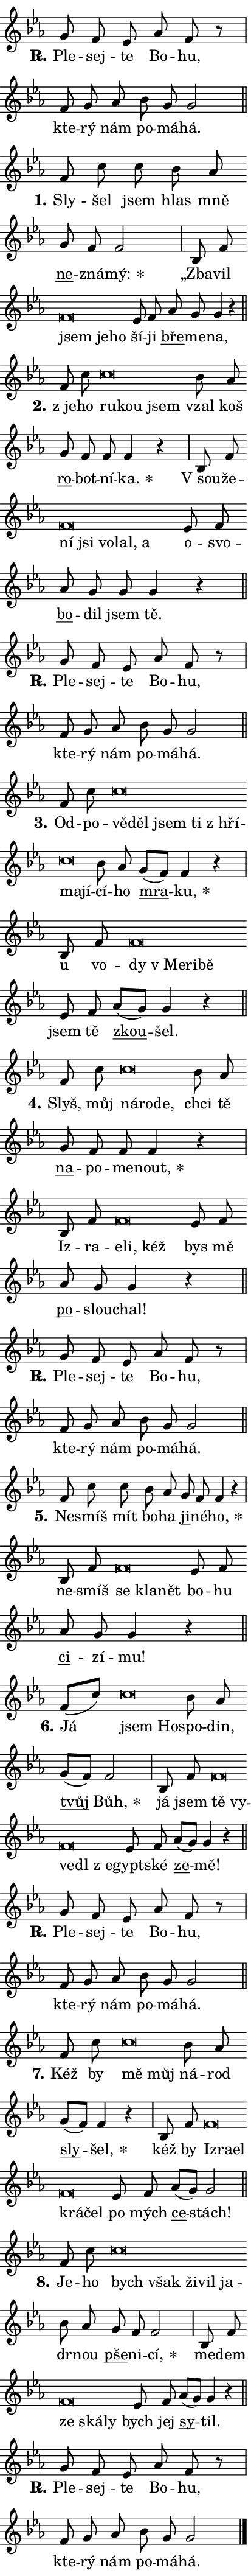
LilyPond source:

\version "2.24.0"
\header { tagline = "" }
\paper {
  indent = 0\cm
  top-margin = 0\cm
  right-margin = 0.13\cm % to fit lyric hyphens
  bottom-margin = 0\cm
  left-margin = 0\cm
  paper-width = 7\cm
  page-breaking = #ly:one-page-breaking
  system-system-spacing.basic-distance = #11
  score-system-spacing.basic-distance = #11
  ragged-last = ##f
}


%% Author: Thomas Morley
%% https://lists.gnu.org/archive/html/lilypond-user/2020-05/msg00002.html
#(define (line-position grob)
"Returns position of @var[grob} in current system:
   @code{'start}, if at first time-step
   @code{'end}, if at last time-step
   @code{'middle} otherwise
"
  (let* ((col (ly:item-get-column grob))
         (ln (ly:grob-object col 'left-neighbor))
         (rn (ly:grob-object col 'right-neighbor))
         (col-to-check-left (if (ly:grob? ln) ln col))
         (col-to-check-right (if (ly:grob? rn) rn col))
         (break-dir-left
           (and
             (ly:grob-property col-to-check-left 'non-musical #f)
             (ly:item-break-dir col-to-check-left)))
         (break-dir-right
           (and
             (ly:grob-property col-to-check-right 'non-musical #f)
             (ly:item-break-dir col-to-check-right))))
        (cond ((eqv? 1 break-dir-left) 'start)
              ((eqv? -1 break-dir-right) 'end)
              (else 'middle))))

#(define (tranparent-at-line-position vctor)
  (lambda (grob)
  "Relying on @code{line-position} select the relevant enry from @var{vctor}.
Used to determine transparency,"
    (case (line-position grob)
      ((end) (not (vector-ref vctor 0)))
      ((middle) (not (vector-ref vctor 1)))
      ((start) (not (vector-ref vctor 2))))))

noteHeadBreakVisibility =
#(define-music-function (break-visibility)(vector?)
"Makes @code{NoteHead}s transparent relying on @var{break-visibility}"
#{
  \override NoteHead.transparent =
    #(tranparent-at-line-position break-visibility)
#})

#(define delete-ledgers-for-transparent-note-heads
  (lambda (grob)
    "Reads whether a @code{NoteHead} is transparent.
If so this @code{NoteHead} is removed from @code{'note-heads} from
@var{grob}, which is supposed to be @code{LedgerLineSpanner}.
As a result ledgers are not printed for this @code{NoteHead}"
    (let* ((nhds-array (ly:grob-object grob 'note-heads))
           (nhds-list
             (if (ly:grob-array? nhds-array)
                 (ly:grob-array->list nhds-array)
                 '()))
           ;; Relies on the transparent-property being done before
           ;; Staff.LedgerLineSpanner.after-line-breaking is executed.
           ;; This is fragile ...
           (to-keep
             (remove
               (lambda (nhd)
                 (ly:grob-property nhd 'transparent #f))
               nhds-list)))
      ;; TODO find a better method to iterate over grob-arrays, similiar
      ;; to filter/remove etc for lists
      ;; For now rebuilt from scratch
      (set! (ly:grob-object grob 'note-heads)  '())
      (for-each
        (lambda (nhd)
          (ly:pointer-group-interface::add-grob grob 'note-heads nhd))
        to-keep))))

squashNotes = {
  \override NoteHead.X-extent = #'(-0.2 . 0.2)
  \override NoteHead.Y-extent = #'(-0.75 . 0)
  \override NoteHead.stencil =
    #(lambda (grob)
       (let ((pos (ly:grob-property grob 'staff-position)))
         (begin
           (if (< pos -7) (display "ERROR: Lower brevis then expected\n") (display ""))
           (if (<= pos -6) ly:text-interface::print ly:note-head::print))))
}
unSquashNotes = {
  \revert NoteHead.X-extent
  \revert NoteHead.Y-extent
  \revert NoteHead.stencil
}

hideNotes = \noteHeadBreakVisibility #begin-of-line-visible
unHideNotes = \noteHeadBreakVisibility #all-visible

% work-around for resetting accidentals
% https://lilypond.org/doc/v2.23/Documentation/notation/displaying-rhythms#unmetered-music
cadenzaMeasure = {
  \cadenzaOff
  \partial 1024 s1024
  \cadenzaOn
}

#(define-markup-command (accent layout props text) (markup?)
  "Underline accented syllable"
  (interpret-markup layout props
    #{\markup \override #'(offset . 4.3) \underline { #text }#}))

responsum = \markup \concat {
  "R" \hspace #-1.05 \path #0.1 #'((moveto 0 0.07) (lineto 0.9 0.8)) \hspace #0.05 "."
}

spaceSize = #0.6828661417322834 % exact space size for TeX Gyre Schola

\layout {
  \context {
    \Staff
    \remove "Time_signature_engraver"
    \override LedgerLineSpanner.after-line-breaking = #delete-ledgers-for-transparent-note-heads
  }
  \context {
    \Lyrics {
      \override LyricSpace.minimum-distance = \spaceSize
      \override LyricText.font-name = #"TeX Gyre Schola"
      \override LyricText.font-size = 1
      \override StanzaNumber.font-name = #"TeX Gyre Schola Bold"
      \override StanzaNumber.font-size = 1
    }
  }
  \context {
    \Score 
    \override NoteHead.text =
      #(lambda (grob) 
        (let ((pos (ly:grob-property grob 'staff-position)))
          #{\markup {
            \combine
              \halign #-0.55 \raise #(if (= pos -6) 0 0.5) \override #'(thickness . 2) \draw-line #'(3.2 . 0)
              \musicglyph "noteheads.sM1"
          }#}))
  }
}

% magnetic-lyrics.ily
%
%   written by
%     Jean Abou Samra <jean@abou-samra.fr>
%     Werner Lemberg <wl@gnu.org>
%
%   adapted by
%     Jiri Hon <jiri.hon@gmail.com>
%
% Version 2022-Apr-15

% https://www.mail-archive.com/lilypond-user@gnu.org/msg149350.html

#(define (Left_hyphen_pointer_engraver context)
   "Collect syllable-hyphen-syllable occurrences in lyrics and store
them in properties.  This engraver only looks to the left.  For
example, if the lyrics input is @code{foo -- bar}, it does the
following.

@itemize @bullet
@item
Set the @code{text} property of the @code{LyricHyphen} grob between
@q{foo} and @q{bar} to @code{foo}.

@item
Set the @code{left-hyphen} property of the @code{LyricText} grob with
text @q{foo} to the @code{LyricHyphen} grob between @q{foo} and
@q{bar}.
@end itemize

Use this auxiliary engraver in combination with the
@code{lyric-@/text::@/apply-@/magnetic-@/offset!} hook."
   (let ((hyphen #f)
         (text #f))
     (make-engraver
      (acknowledgers
       ((lyric-syllable-interface engraver grob source-engraver)
        (set! text grob)))
      (end-acknowledgers
       ((lyric-hyphen-interface engraver grob source-engraver)
        ;(when (not (grob::has-interface grob 'lyric-space-interface))
          (set! hyphen grob)));)
      ((stop-translation-timestep engraver)
       (when (and text hyphen)
         (ly:grob-set-object! text 'left-hyphen hyphen))
       (set! text #f)
       (set! hyphen #f)))))

#(define (lyric-text::apply-magnetic-offset! grob)
   "If the space between two syllables is less than the value in
property @code{LyricText@/.details@/.squash-threshold}, move the right
syllable to the left so that it gets concatenated with the left
syllable.

Use this function as a hook for
@code{LyricText@/.after-@/line-@/breaking} if the
@code{Left_@/hyphen_@/pointer_@/engraver} is active."
   (let ((hyphen (ly:grob-object grob 'left-hyphen #f)))
     (when hyphen
       (let ((left-text (ly:spanner-bound hyphen LEFT)))
         (when (grob::has-interface left-text 'lyric-syllable-interface)
           (let* ((common (ly:grob-common-refpoint grob left-text X))
                  (this-x-ext (ly:grob-extent grob common X))
                  (left-x-ext
                   (begin
                     ;; Trigger magnetism for left-text.
                     (ly:grob-property left-text 'after-line-breaking)
                     (ly:grob-extent left-text common X)))
                  ;; `delta` is the gap width between two syllables.
                  (delta (- (interval-start this-x-ext)
                            (interval-end left-x-ext)))
                  (details (ly:grob-property grob 'details))
                  (threshold (assoc-get 'squash-threshold details 0.2)))
             (when (< delta threshold)
               (let* (;; We have to manipulate the input text so that
                      ;; ligatures crossing syllable boundaries are not
                      ;; disabled.  For languages based on the Latin
                      ;; script this is essentially a beautification.
                      ;; However, for non-Western scripts it can be a
                      ;; necessity.
                      (lt (ly:grob-property left-text 'text))
                      (rt (ly:grob-property grob 'text))
                      (is-space (grob::has-interface hyphen 'lyric-space-interface))
                      (space (if is-space " " ""))
                      (extra-delta (if is-space spaceSize 0))
                      ;; Append new syllable.
                      (ltrt-space (if (and (string? lt) (string? rt))
                                (string-append lt space rt)
                                (make-concat-markup (list lt space rt))))
                      ;; Right-align `ltrt` to the right side.
                      (ltrt-space-markup (grob-interpret-markup
                               grob
                               (make-translate-markup
                                (cons (interval-length this-x-ext) 0)
                                (make-right-align-markup ltrt-space)))))
                 (begin
                   ;; Don't print `left-text`.
                   (ly:grob-set-property! left-text 'stencil #f)
                   ;; Set text and stencil (which holds all collected
                   ;; syllables so far) and shift it to the left.
                   (ly:grob-set-property! grob 'text ltrt-space)
                   (ly:grob-set-property! grob 'stencil ltrt-space-markup)
                   (ly:grob-translate-axis! grob (- (- delta extra-delta)) X))))))))))


#(define (lyric-hyphen::displace-bounds-first grob)
   ;; Make very sure this callback isn't triggered too early.
   (let ((left (ly:spanner-bound grob LEFT))
         (right (ly:spanner-bound grob RIGHT)))
     (ly:grob-property left 'after-line-breaking)
     (ly:grob-property right 'after-line-breaking)
     (ly:lyric-hyphen::print grob)))

squashThreshold = #0.4

\layout {
  \context {
    \Lyrics
    \consists #Left_hyphen_pointer_engraver
    \override LyricText.after-line-breaking =
      #lyric-text::apply-magnetic-offset!
    \override LyricHyphen.stencil = #lyric-hyphen::displace-bounds-first
    \override LyricText.details.squash-threshold = \squashThreshold
    \override LyricHyphen.minimum-distance = 0
    \override LyricHyphen.minimum-length = \squashThreshold
  }
}

squashText = \override LyricText.details.squash-threshold = 9999
unSquashText = \override LyricText.details.squash-threshold = \squashThreshold

leftText = \override LyricText.self-alignment-X = #LEFT
unLeftText = \revert LyricText.self-alignment-X

starOffset = #(lambda (grob) 
                (let ((x_offset (ly:self-alignment-interface::aligned-on-x-parent grob)))
                  (if (= x_offset 0) 0 (+ x_offset 1.2))))

star = #(define-music-function (syllable)(string?)
"Append star separator at the end of a syllable"
#{
  \once \override LyricText.X-offset = #starOffset
  \lyricmode { \markup {
    #syllable
    \override #'((font-name . "TeX Gyre Schola Bold")) \hspace #0.2 \lower #0.65 \larger "*"
  } }
#})

starAccent = #(define-music-function (syllable)(string?)
"Append star separator at the end of a syllable and make accent"
#{
  \once \override LyricText.X-offset = #starOffset
  \lyricmode { \markup {
    \accent #syllable
    \override #'((font-name . "TeX Gyre Schola Bold")) \hspace #0.2 \lower #0.65 \larger "*"
  } }
#})

breath = #(define-music-function (syllable)(string?)
"Append breathing indicator at the end of a syllable"
#{
  \lyricmode { \markup { #syllable "+" } }
#})

optionalBreath = #(define-music-function (syllable)(string?)
"Append optional breathing indicator at the end of a syllable"
#{
  \lyricmode { \markup { #syllable "(+)" } }
#})


\score {
    <<
        \new Voice = "melody" { \cadenzaOn \key es \major \relative { g'8 f es as f r \cadenzaMeasure \bar "|" f g as \bar "" bes g g2 \cadenzaMeasure \bar "||" \break } }
        \new Lyrics \lyricsto "melody" { \lyricmode { \set stanza = \responsum
Ple -- sej -- te Bo -- hu, kte -- rý nám po -- má -- há. } }
    >>
    \layout {}
}

\score {
    <<
        \new Voice = "melody" { \cadenzaOn \key es \major \relative { f'8 c' \bar "" c bes8 as \bar "" g f f2 \cadenzaMeasure \bar "|" bes,8 f' \bar "" \squashNotes f\breve*1/16 \hideNotes \breve*1/16 \breve*1/16 \bar "" \unHideNotes \unSquashNotes es8 f \bar "" as g g4 r \cadenzaMeasure \bar "||" \break } }
        \new Lyrics \lyricsto "melody" { \lyricmode { \set stanza = "1."
Sly -- šel jsem hlas mně \markup \accent ne -- zná -- \star mý: „Zba -- vil \leftText jsem \squashText je -- ho \unLeftText \unSquashText ší -- ji \markup \accent bře -- me -- na, } }
    >>
    \layout {}
}

\score {
    <<
        \new Voice = "melody" { \cadenzaOn \key es \major \relative { f'8 c' \bar "" \squashNotes c\breve*1/16 \hideNotes \breve*1/16 \breve*1/16 \bar "" \unHideNotes \unSquashNotes bes8 as \bar "" g f f f4 r \cadenzaMeasure \bar "|" bes,8 f' \bar "" \squashNotes f\breve*1/16 \hideNotes \breve*1/16 \bar "" \breve*1/16 \bar "" \breve*1/16 \breve*1/16 \bar "" \unHideNotes \unSquashNotes es8 f \bar "" as g g g4 r \cadenzaMeasure \bar "||" \break } }
        \new Lyrics \lyricsto "melody" { \lyricmode { \set stanza = "2."
"z je" -- ho \leftText ru -- \squashText kou jsem \unLeftText \unSquashText vzal koš \markup \accent ro -- bot -- ní -- \star ka. "V sou" -- že -- \leftText ní \squashText jsi vo -- lal, a \unLeftText \unSquashText o -- svo -- \markup \accent bo -- dil jsem tě. } }
    >>
    \layout {}
}

\score {
    <<
        \new Voice = "melody" { \cadenzaOn \key es \major \relative { g'8 f es as f r \cadenzaMeasure \bar "|" f g as \bar "" bes g g2 \cadenzaMeasure \bar "||" \break } }
        \new Lyrics \lyricsto "melody" { \lyricmode { \set stanza = \responsum
Ple -- sej -- te Bo -- hu, kte -- rý nám po -- má -- há. } }
    >>
    \layout {}
}

\score {
    <<
        \new Voice = "melody" { \cadenzaOn \key es \major \relative { f'8 c' \bar "" \squashNotes c\breve*1/16 \hideNotes \breve*1/16 \bar "" \breve*1/16 \bar "" \breve*1/16 \bar "" \breve*1/16 \bar "" \breve*1/16 \breve*1/16 \bar "" \unHideNotes \unSquashNotes bes8 as \bar "" g[( f)] f4 r \cadenzaMeasure \bar "|" bes,8 f' \bar "" \squashNotes f\breve*1/16 \hideNotes \breve*1/16 \bar "" \breve*1/16 \breve*1/16 \bar "" \unHideNotes \unSquashNotes es8 f \bar "" as[( g)] g4 r \cadenzaMeasure \bar "||" \break } }
        \new Lyrics \lyricsto "melody" { \lyricmode { \set stanza = "3."
Od -- po -- \leftText vě -- \squashText děl jsem ti "z hří" -- ma -- jí -- \unLeftText \unSquashText cí -- ho \markup \accent mra -- \star ku, u vo -- \leftText dy \squashText "v Me" -- ri -- bě \unLeftText \unSquashText jsem tě \markup \accent zkou -- šel. } }
    >>
    \layout {}
}

\score {
    <<
        \new Voice = "melody" { \cadenzaOn \key es \major \relative { f'8 c' \bar "" \squashNotes c\breve*1/16 \hideNotes \breve*1/16 \breve*1/16 \bar "" \unHideNotes \unSquashNotes bes8 as \bar "" g f f f4 r \cadenzaMeasure \bar "|" bes,8 f' \bar "" \squashNotes f\breve*1/16 \hideNotes \breve*1/16 \breve*1/16 \bar "" \unHideNotes \unSquashNotes es8 f \bar "" as g g4 r \cadenzaMeasure \bar "||" \break } }
        \new Lyrics \lyricsto "melody" { \lyricmode { \set stanza = "4."
Slyš, můj \leftText ná -- \squashText ro -- de, \unLeftText \unSquashText chci tě \markup \accent na -- po -- me -- \star nout, Iz -- ra -- \leftText e -- \squashText li, kéž \unLeftText \unSquashText bys mě \markup \accent po -- slou -- chal! } }
    >>
    \layout {}
}

\score {
    <<
        \new Voice = "melody" { \cadenzaOn \key es \major \relative { g'8 f es as f r \cadenzaMeasure \bar "|" f g as \bar "" bes g g2 \cadenzaMeasure \bar "||" \break } }
        \new Lyrics \lyricsto "melody" { \lyricmode { \set stanza = \responsum
Ple -- sej -- te Bo -- hu, kte -- rý nám po -- má -- há. } }
    >>
    \layout {}
}

\score {
    <<
        \new Voice = "melody" { \cadenzaOn \key es \major \relative { f'8 c' \bar "" c bes8 as \bar "" g f f4 r \cadenzaMeasure \bar "|" bes,8 f' \bar "" \squashNotes f\breve*1/16 \hideNotes \breve*1/16 \breve*1/16 \bar "" \unHideNotes \unSquashNotes es8 f \bar "" as g g4 r \cadenzaMeasure \bar "||" \break } }
        \new Lyrics \lyricsto "melody" { \lyricmode { \set stanza = "5."
Ne -- smíš mít bo -- ha \markup \accent ji -- né -- \star ho, ne -- smíš \leftText se \squashText kla -- nět \unLeftText \unSquashText bo -- hu \markup \accent ci -- zí -- mu! } }
    >>
    \layout {}
}

\score {
    <<
        \new Voice = "melody" { \cadenzaOn \key es \major \relative { f'8[( c')] \bar "" \squashNotes c\breve*1/16 \hideNotes \breve*1/16 \bar "" \unHideNotes \unSquashNotes bes8 as \bar "" g[( f)] f2 \cadenzaMeasure \bar "|" bes,8 f' \bar "" \squashNotes f\breve*1/16 \hideNotes \breve*1/16 \bar "" \breve*1/16 \bar "" \breve*1/16 \breve*1/16 \bar "" \unHideNotes \unSquashNotes es8 f \bar "" as[( g)] g4 r \cadenzaMeasure \bar "||" \break } }
        \new Lyrics \lyricsto "melody" { \lyricmode { \set stanza = "6."
Já \leftText jsem \squashText Ho -- \unLeftText \unSquashText spo -- din, \markup \accent tvůj \star Bůh, já jsem \leftText tě \squashText vy -- ve -- dl "z e" -- \unLeftText \unSquashText gypt -- ské \markup \accent ze -- mě! } }
    >>
    \layout {}
}

\score {
    <<
        \new Voice = "melody" { \cadenzaOn \key es \major \relative { g'8 f es as f r \cadenzaMeasure \bar "|" f g as \bar "" bes g g2 \cadenzaMeasure \bar "||" \break } }
        \new Lyrics \lyricsto "melody" { \lyricmode { \set stanza = \responsum
Ple -- sej -- te Bo -- hu, kte -- rý nám po -- má -- há. } }
    >>
    \layout {}
}

\score {
    <<
        \new Voice = "melody" { \cadenzaOn \key es \major \relative { f'8 c' \bar "" \squashNotes c\breve*1/16 \hideNotes \breve*1/16 \bar "" \unHideNotes \unSquashNotes bes8 as \bar "" g[( f)] f4 r \cadenzaMeasure \bar "|" bes,8 f' \bar "" \squashNotes f\breve*1/16 \hideNotes \breve*1/16 \bar "" \breve*1/16 \bar "" \breve*1/16 \breve*1/16 \bar "" \unHideNotes \unSquashNotes es8 f \bar "" as[( g)] g2 \cadenzaMeasure \bar "||" \break } }
        \new Lyrics \lyricsto "melody" { \lyricmode { \set stanza = "7."
Kéž by \leftText mě \squashText můj \unLeftText \unSquashText ná -- rod \markup \accent sly -- \star šel, kéž by \leftText Iz -- \squashText ra -- el krá -- čel \unLeftText \unSquashText po mých \markup \accent ce -- stách! } }
    >>
    \layout {}
}

\score {
    <<
        \new Voice = "melody" { \cadenzaOn \key es \major \relative { f'8 c' \bar "" \squashNotes c\breve*1/16 \hideNotes \breve*1/16 \bar "" \breve*1/16 \bar "" \breve*1/16 \breve*1/16 \bar "" \unHideNotes \unSquashNotes bes8 as \bar "" g f f2 \cadenzaMeasure \bar "|" bes,8 f' \bar "" \squashNotes f\breve*1/16 \hideNotes \breve*1/16 \breve*1/16 \bar "" \unHideNotes \unSquashNotes es8 f \bar "" as[( g)] g4 r \cadenzaMeasure \bar "||" \break } }
        \new Lyrics \lyricsto "melody" { \lyricmode { \set stanza = "8."
Je -- ho \leftText bych \squashText však ži -- vil ja -- \unLeftText \unSquashText dr -- nou \markup \accent pše -- ni -- \star cí, me -- dem \leftText ze \squashText ská -- ly \unLeftText \unSquashText bych jej \markup \accent sy -- til. } }
    >>
    \layout {}
}

\score {
    <<
        \new Voice = "melody" { \cadenzaOn \key es \major \relative { g'8 f es as f r \cadenzaMeasure \bar "|" f g as \bar "" bes g g2 \cadenzaMeasure \bar "||" \break } \bar "|." }
        \new Lyrics \lyricsto "melody" { \lyricmode { \set stanza = \responsum
Ple -- sej -- te Bo -- hu, kte -- rý nám po -- má -- há. } }
    >>
    \layout {}
}
